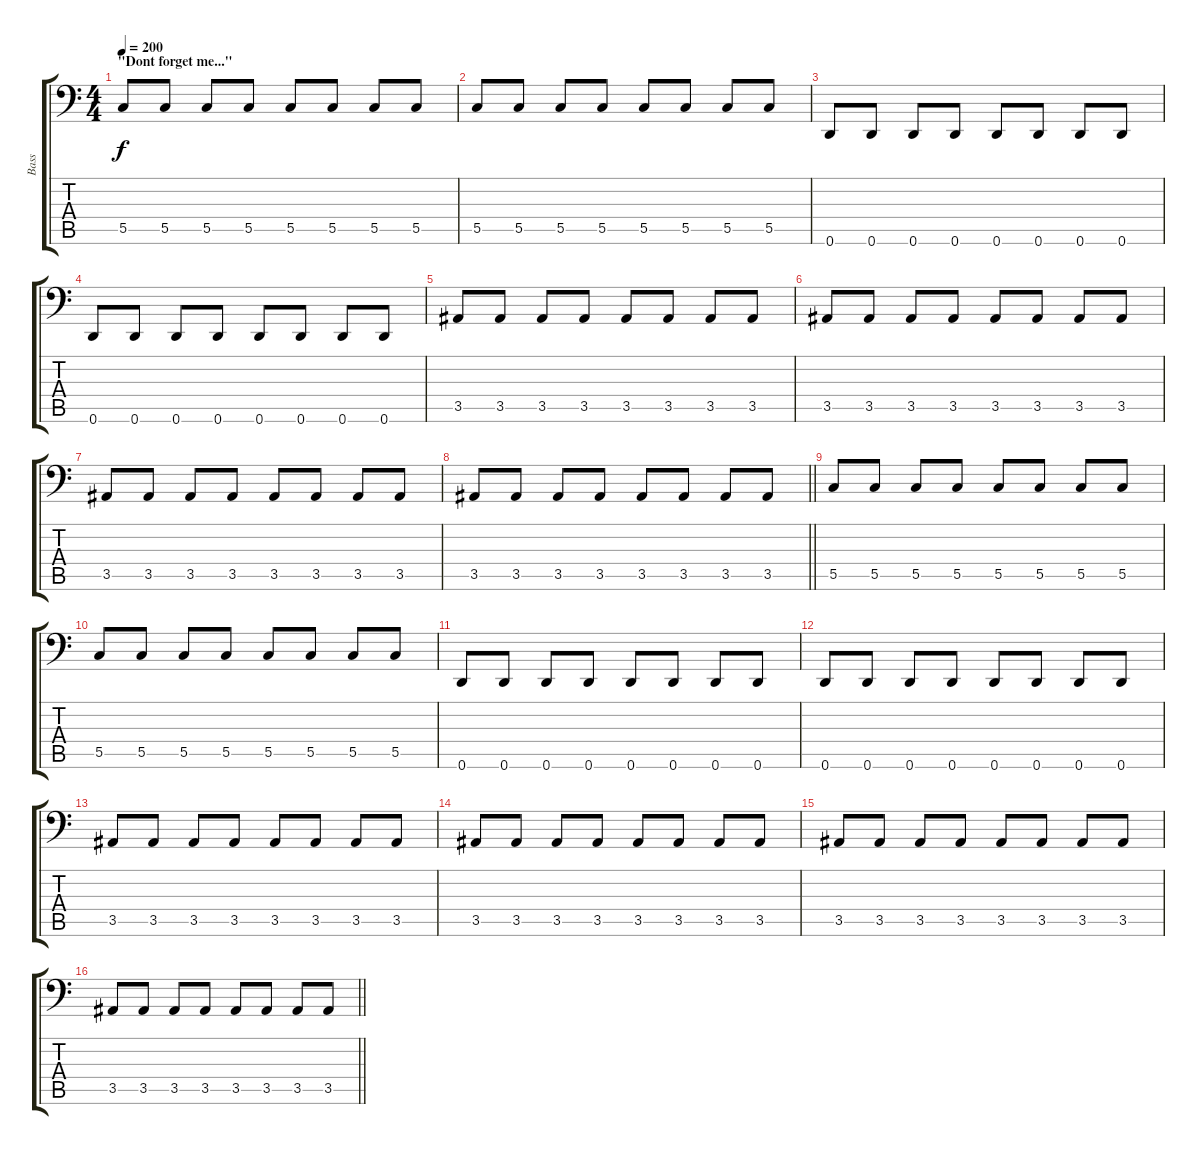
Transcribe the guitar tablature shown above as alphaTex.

\track ("Bass" "Bass") {instrument electricbasspick}
\staff {score tabs}
\tuning (D3 A2 F2 C2 G1 D1) {hide}
\ts (4 4)
\section ("" "\"Dont forget me...\"")
\tempo 200
\clef f4
\ks c
5.5.8{dy f} 5.5.8 5.5.8 5.5.8 5.5.8 5.5.8 5.5.8 5.5.8 |
5.5.8 5.5.8 5.5.8 5.5.8 5.5.8 5.5.8 5.5.8 5.5.8 |
0.6.8 0.6.8 0.6.8 0.6.8 0.6.8 0.6.8 0.6.8 0.6.8 |
0.6.8 0.6.8 0.6.8 0.6.8 0.6.8 0.6.8 0.6.8 0.6.8 |
3.5.8 3.5.8 3.5.8 3.5.8 3.5.8 3.5.8 3.5.8 3.5.8 |
3.5.8 3.5.8 3.5.8 3.5.8 3.5.8 3.5.8 3.5.8 3.5.8 |
3.5.8 3.5.8 3.5.8 3.5.8 3.5.8 3.5.8 3.5.8 3.5.8 |
\barLineRight lightlight
3.5.8 3.5.8 3.5.8 3.5.8 3.5.8 3.5.8 3.5.8 3.5.8 |
5.5.8 5.5.8 5.5.8 5.5.8 5.5.8 5.5.8 5.5.8 5.5.8 |
5.5.8 5.5.8 5.5.8 5.5.8 5.5.8 5.5.8 5.5.8 5.5.8 |
0.6.8 0.6.8 0.6.8 0.6.8 0.6.8 0.6.8 0.6.8 0.6.8 |
0.6.8 0.6.8 0.6.8 0.6.8 0.6.8 0.6.8 0.6.8 0.6.8 |
3.5.8 3.5.8 3.5.8 3.5.8 3.5.8 3.5.8 3.5.8 3.5.8 |
3.5.8 3.5.8 3.5.8 3.5.8 3.5.8 3.5.8 3.5.8 3.5.8 |
3.5.8 3.5.8 3.5.8 3.5.8 3.5.8 3.5.8 3.5.8 3.5.8 |
\barLineRight lightlight
3.5.8 3.5.8 3.5.8 3.5.8 3.5.8 3.5.8 3.5.8 3.5.8
